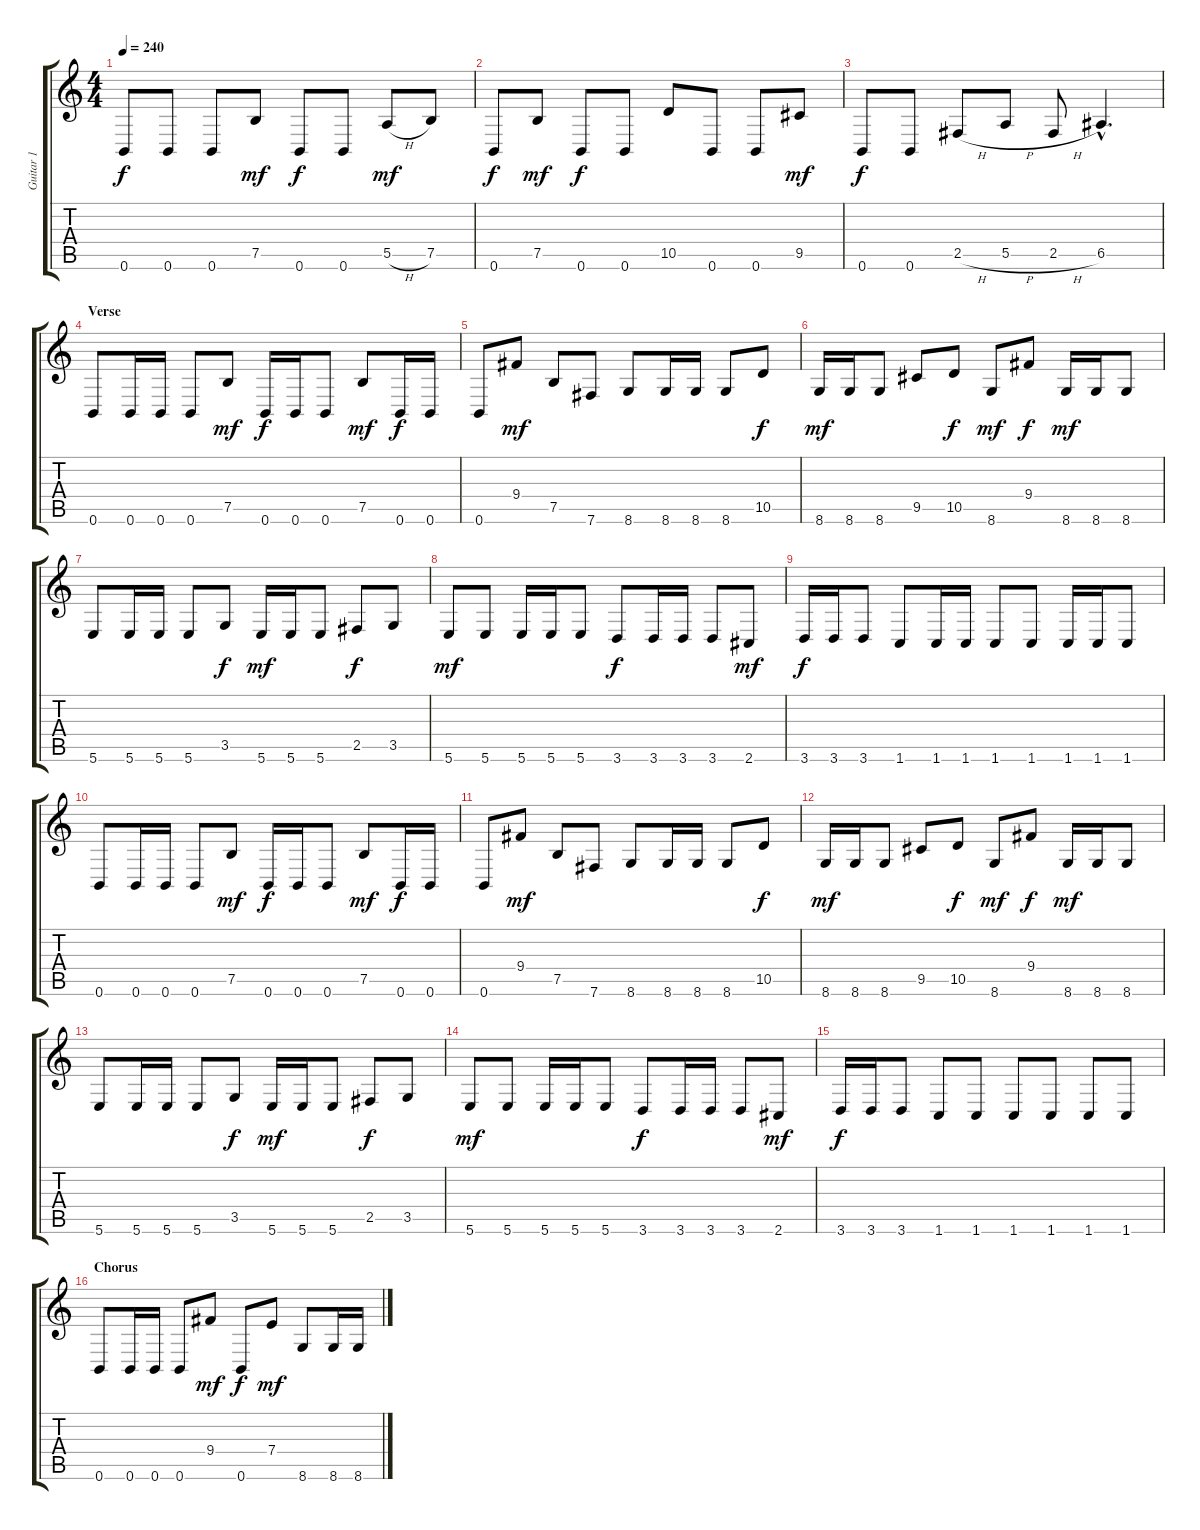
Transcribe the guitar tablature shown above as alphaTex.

\track ("Guitar 1" "Guitar 1") {instrument overdrivenguitar}
\staff {score tabs}
\tuning (B3 Gb3 D3 A2 E2 B1) {hide}
\ts (4 4)
\tempo 240
\clef g2
\ks c
0.6.8{dy f} 0.6.8 0.6.8 7.5.8{dy mf} 0.6.8{dy f} 0.6.8 5.5{h}.8{dy mf} 7.5.8 |
0.6.8{dy f} 7.5.8{dy mf} 0.6.8{dy f} 0.6.8 10.5.8 0.6.8 0.6.8 9.5.8{dy mf} |
0.6.8{dy f} 0.6.8 2.5{h}.8 5.5{h}.8 2.5{h}.8 6.5{hac}.4{d} |
\section ("" "Verse")
0.6.8 0.6.16 0.6.16 0.6.8 7.5.8{dy mf} 0.6.16{dy f} 0.6.16 0.6.8 7.5.8{dy mf} 0.6.16{dy f} 0.6.16 |
0.6.8 9.4.8{dy mf} 7.5.8 7.6.8 8.6.8 8.6.16 8.6.16 8.6.8 10.5.8{dy f} |
8.6.16{dy mf} 8.6.16 8.6.8 9.5.8 10.5.8{dy f} 8.6.8{dy mf} 9.4.8{dy f} 8.6.16{dy mf} 8.6.16 8.6.8 |
5.6.8 5.6.16 5.6.16 5.6.8 3.5.8{dy f} 5.6.16{dy mf} 5.6.16 5.6.8 2.5.8{dy f} 3.5.8 |
5.6.8{dy mf} 5.6.8 5.6.16 5.6.16 5.6.8 3.6.8{dy f} 3.6.16 3.6.16 3.6.8 2.6.8{dy mf} |
3.6.16{dy f} 3.6.16 3.6.8 1.6.8 1.6.16 1.6.16 1.6.8 1.6.8 1.6.16 1.6.16 1.6.8 |
0.6.8 0.6.16 0.6.16 0.6.8 7.5.8{dy mf} 0.6.16{dy f} 0.6.16 0.6.8 7.5.8{dy mf} 0.6.16{dy f} 0.6.16 |
0.6.8 9.4.8{dy mf} 7.5.8 7.6.8 8.6.8 8.6.16 8.6.16 8.6.8 10.5.8{dy f} |
8.6.16{dy mf} 8.6.16 8.6.8 9.5.8 10.5.8{dy f} 8.6.8{dy mf} 9.4.8{dy f} 8.6.16{dy mf} 8.6.16 8.6.8 |
5.6.8 5.6.16 5.6.16 5.6.8 3.5.8{dy f} 5.6.16{dy mf} 5.6.16 5.6.8 2.5.8{dy f} 3.5.8 |
5.6.8{dy mf} 5.6.8 5.6.16 5.6.16 5.6.8 3.6.8{dy f} 3.6.16 3.6.16 3.6.8 2.6.8{dy mf} |
3.6.16{dy f} 3.6.16 3.6.8 1.6.8 1.6.8 1.6.8 1.6.8 1.6.8 1.6.8 |
\section ("" "Chorus")
0.6.8 0.6.16 0.6.16 0.6.8 9.4.8{dy mf} 0.6.8{dy f} 7.4.8{dy mf} 8.6.8 8.6.16 8.6.16
